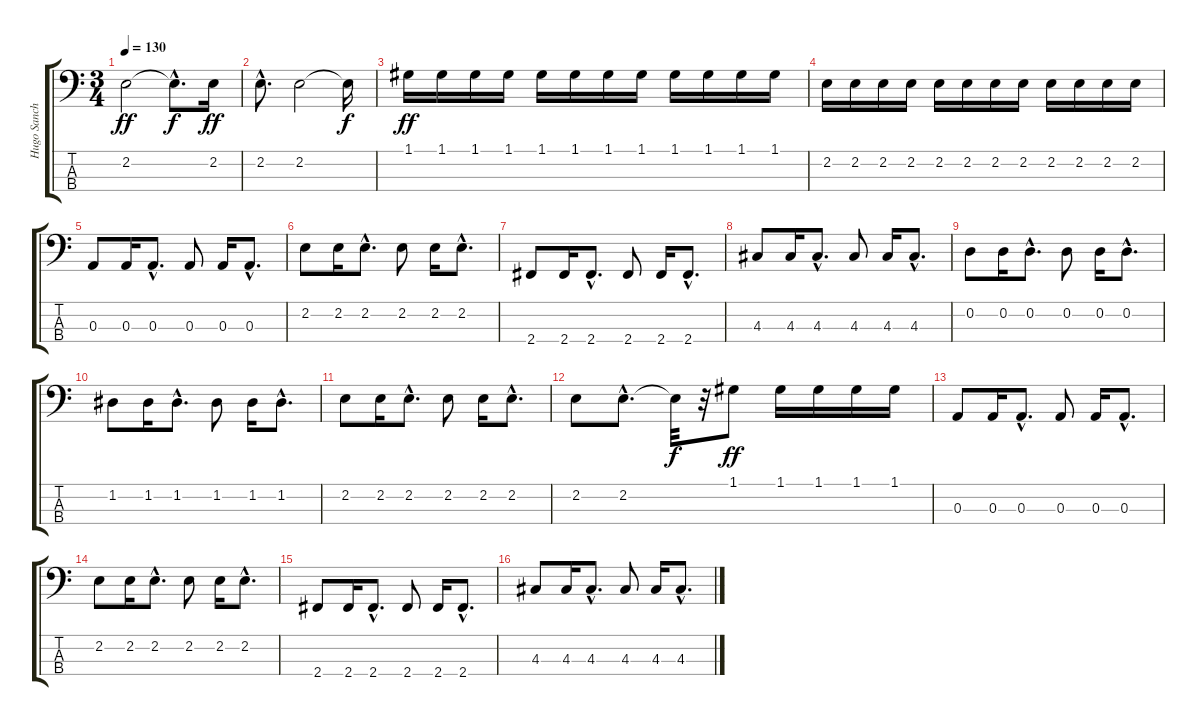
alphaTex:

\track ("Hugo Sanchez" "Hugo Sanch") {instrument electricbassfinger}
\staff {score tabs}
\tuning (G2 D2 A1 E1) {hide}
\ts (3 4)
\tempo 130
\clef f4
\ks c
2.2.2{dy ff} 2.2{hac t}.8{d dy f} 2.2.16{dy ff} |
2.2{hac}.8{d} 2.2.2 2.2{t}.16{dy f} |
1.1.16{dy ff} 1.1.16 1.1.16 1.1.16 1.1.16 1.1.16 1.1.16 1.1.16 1.1.16 1.1.16 1.1.16 1.1.16 |
2.2.16 2.2.16 2.2.16 2.2.16 2.2.16 2.2.16 2.2.16 2.2.16 2.2.16 2.2.16 2.2.16 2.2.16 |
0.3.8 0.3.16 0.3{hac}.8{d} 0.3.8 0.3.16 0.3{hac}.8{d} |
2.2.8 2.2.16 2.2{hac}.8{d} 2.2.8 2.2.16 2.2{hac}.8{d} |
2.4.8 2.4.16 2.4{hac}.8{d} 2.4.8 2.4.16 2.4{hac}.8{d} |
4.3.8 4.3.16 4.3{hac}.8{d} 4.3.8 4.3.16 4.3{hac}.8{d} |
0.2.8 0.2.16 0.2{hac}.8{d} 0.2.8 0.2.16 0.2{hac}.8{d} |
1.2.8 1.2.16 1.2{hac}.8{d} 1.2.8 1.2.16 1.2{hac}.8{d} |
2.2.8 2.2.16 2.2{hac}.8{d} 2.2.8 2.2.16 2.2{hac}.8{d} |
2.2.8 2.2{hac}.8{d} 2.2{t}.32{dy f} r.32 1.1.8{dy ff} 1.1.16 1.1.16 1.1.16 1.1.16 |
0.3.8 0.3.16 0.3{hac}.8{d} 0.3.8 0.3.16 0.3{hac}.8{d} |
2.2.8 2.2.16 2.2{hac}.8{d} 2.2.8 2.2.16 2.2{hac}.8{d} |
2.4.8 2.4.16 2.4{hac}.8{d} 2.4.8 2.4.16 2.4{hac}.8{d} |
4.3.8 4.3.16 4.3{hac}.8{d} 4.3.8 4.3.16 4.3{hac}.8{d}
